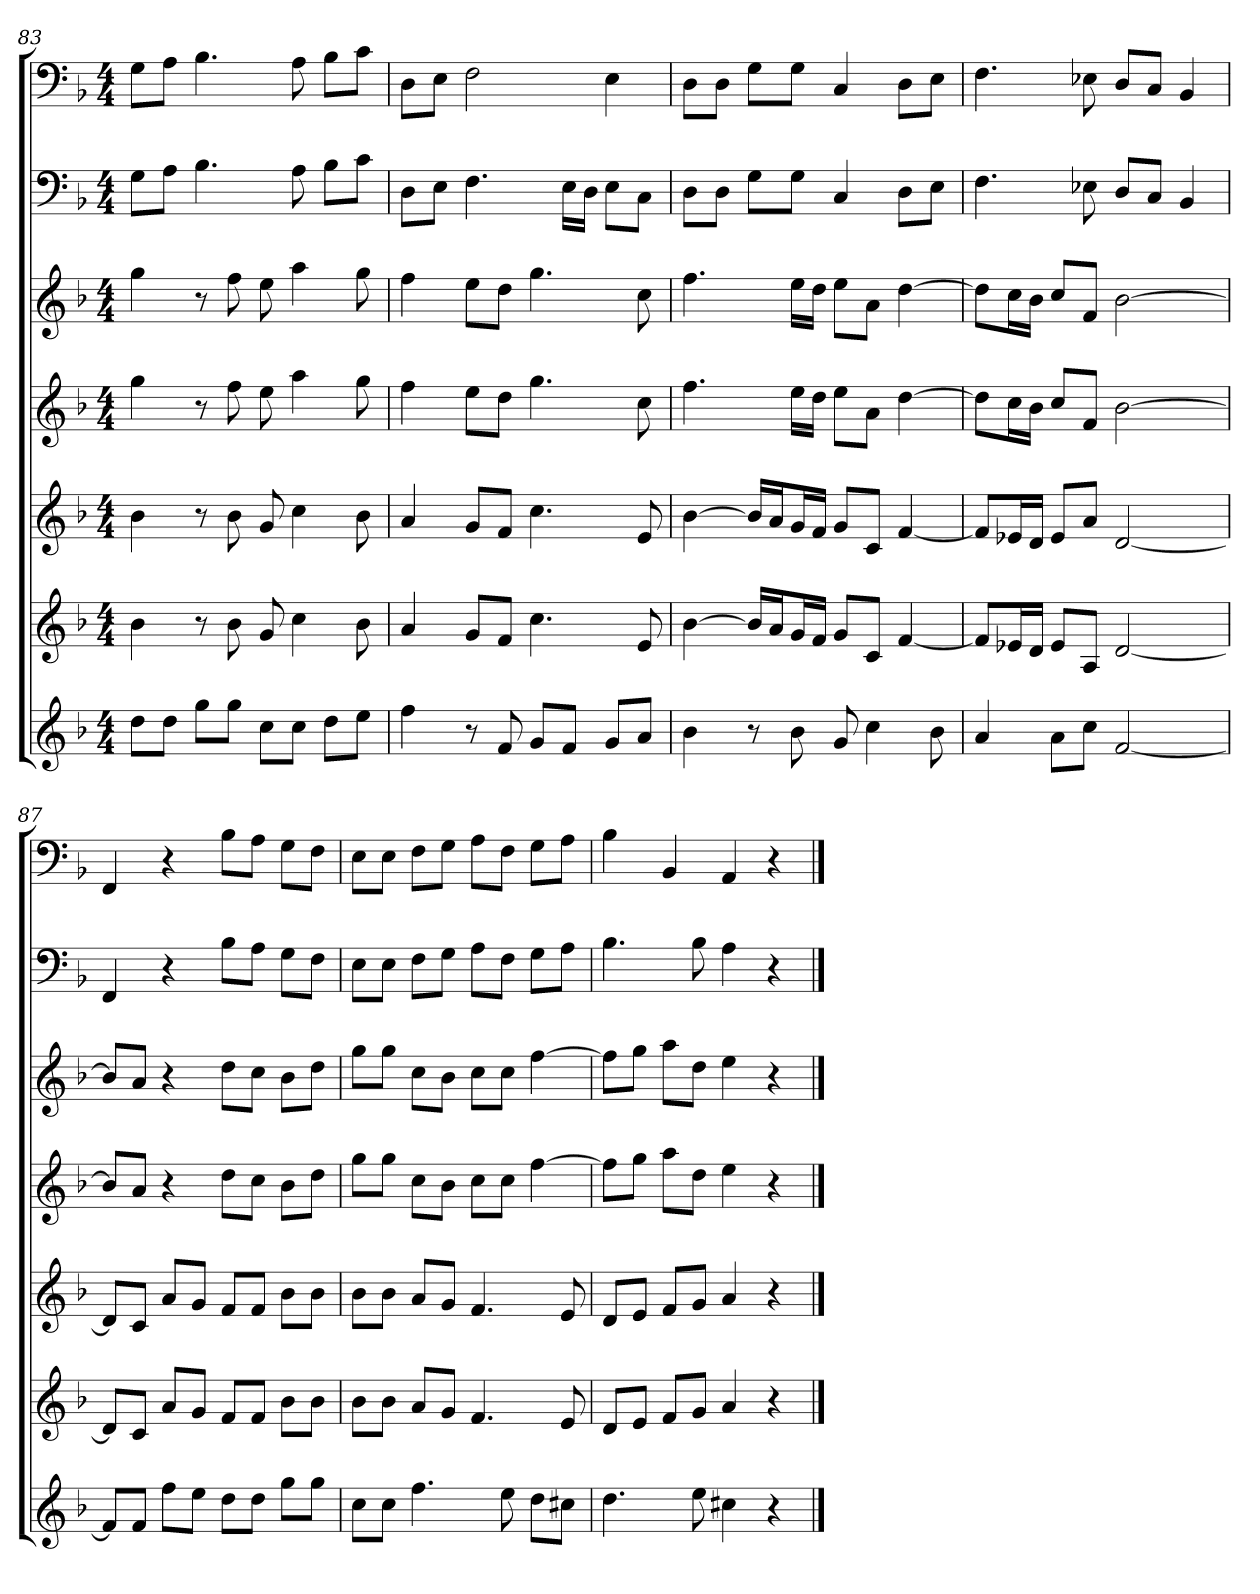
**kern	**kern	**kern	**kern	**kern	**kern	**kern
*part7	*part6	*part5	*part4	*part3	*part2	*part1
*staff7	*staff6	*staff5	*staff4	*staff3	*staff2	*staff1
*clefG2	*clefG2	*clefG2	*clefG2	*clefG2	*clefF4	*clefF4
*k[b-]	*k[b-]	*k[b-]	*k[b-]	*k[b-]	*k[b-]	*k[b-]
*F:	*F:	*F:	*F:	*F:	*F:	*F:
*M4/4	*M4/4	*M4/4	*M4/4	*M4/4	*M4/4	*M4/4
=83	=83	=83	=83	=83	=83	=83
8dd\L	4b-	4b-	4gg	4gg	8G\L	8G\L
8dd\J	.	.	.	.	8A\J	8A\J
8gg\L	8r	8r	8r	8r	4.B-	4.B-
8gg\J	8b-	8b-	8ff	8ff	.	.
8cc\L	8g	8g	8ee	8ee	.	.
8cc\J	4cc	4cc	4aa	4aa	8A	8A
8dd\L	.	.	.	.	8B-\L	8B-\L
8ee\J	8b-	8b-	8gg	8gg	8c\J	8c\J
=84	=84	=84	=84	=84	=84	=84
4ff	4a	4a	4ff	4ff	8D\L	8D\L
.	.	.	.	.	8E\J	8E\J
8r	8g/L	8g/L	8ee\L	8ee\L	4.F	2F
8f	8f/J	8f/J	8dd\J	8dd\J	.	.
8g/L	4.cc	4.cc	4.gg	4.gg	.	.
8f/J	.	.	.	.	16E\LL	.
.	.	.	.	.	16D\JJ	.
8g/L	.	.	.	.	8E\L	4E
8a/J	8e	8e	8cc	8cc	8C\J	.
=85	=85	=85	=85	=85	=85	=85
4b-	[4b-	[4b-	4.ff	4.ff	8D\L	8D\L
.	.	.	.	.	8D\J	8D\J
8r	16b-/LL]	16b-/LL]	.	.	8G\L	8G\L
.	16a/J	16a/J	.	.	.	.
8b-	16g/L	16g/L	16ee\LL	16ee\LL	8G\J	8G\J
.	16f/JJ	16f/JJ	16dd\JJ	16dd\JJ	.	.
8g	8g/L	8g/L	8ee\L	8ee\L	4C	4C
4cc	8c/J	8c/J	8a\J	8a\J	.	.
.	[4f	[4f	[4dd	[4dd	8D\L	8D\L
8b-	.	.	.	.	8E\J	8E\J
=86	=86	=86	=86	=86	=86	=86
4a	8f/L]	8f/L]	8dd\L]	8dd\L]	4.F	4.F
.	16e-X/L	16e-X/L	16cc\L	16cc\L	.	.
.	16d/JJ	16d/JJ	16b-\JJ	16b-\JJ	.	.
8a\L	8e-/L	8e-/L	8cc/L	8cc/L	.	.
8cc\J	8A/J	8a/J	8f/J	8f/J	8E-X	8E-X
[2f	[2d	[2d	[2b-	[2b-	8D/L	8D/L
.	.	.	.	.	8C/J	8C/J
.	.	.	.	.	4BB-	4BB-
=87	=87	=87	=87	=87	=87	=87
8f/L]	8d/L]	8d/L]	8b-/L]	8b-/L]	4FF	4FF
8f/J	8c/J	8c/J	8a/J	8a/J	.	.
8ff\L	8a/L	8a/L	4r	4r	4r	4r
8ee\J	8g/J	8g/J	.	.	.	.
8dd\L	8f/L	8f/L	8dd\L	8dd\L	8B-\L	8B-\L
8dd\J	8f/J	8f/J	8cc\J	8cc\J	8A\J	8A\J
8gg\L	8b-\L	8b-\L	8b-\L	8b-\L	8G\L	8G\L
8gg\J	8b-\J	8b-\J	8dd\J	8dd\J	8F\J	8F\J
=88	=88	=88	=88	=88	=88	=88
8cc\L	8b-\L	8b-\L	8gg\L	8gg\L	8E\L	8E\L
8cc\J	8b-\J	8b-\J	8gg\J	8gg\J	8E\J	8E\J
4.ff	8a/L	8a/L	8cc\L	8cc\L	8F\L	8F\L
.	8g/J	8g/J	8b-\J	8b-\J	8G\J	8G\J
.	4.f	4.f	8cc\L	8cc\L	8A\L	8A\L
8ee	.	.	8cc\J	8cc\J	8F\J	8F\J
8dd\L	.	.	[4ff	[4ff	8G\L	8G\L
8cc#X\J	8e	8e	.	.	8A\J	8A\J
=89	=89	=89	=89	=89	=89	=89
4.dd	8d/L	8d/L	8ff\L]	8ff\L]	4.B-	4B-
.	8e/J	8e/J	8gg\J	8gg\J	.	.
.	8f/L	8f/L	8aa\L	8aa\L	.	4BB-
8ee	8g/J	8g/J	8dd\J	8dd\J	8B-	.
4cc#X	4a	4a	4ee	4ee	4A	4AA
4r	4r	4r	4r	4r	4r	4r
==	==	==	==	==	==	==
*-	*-	*-	*-	*-	*-	*-
